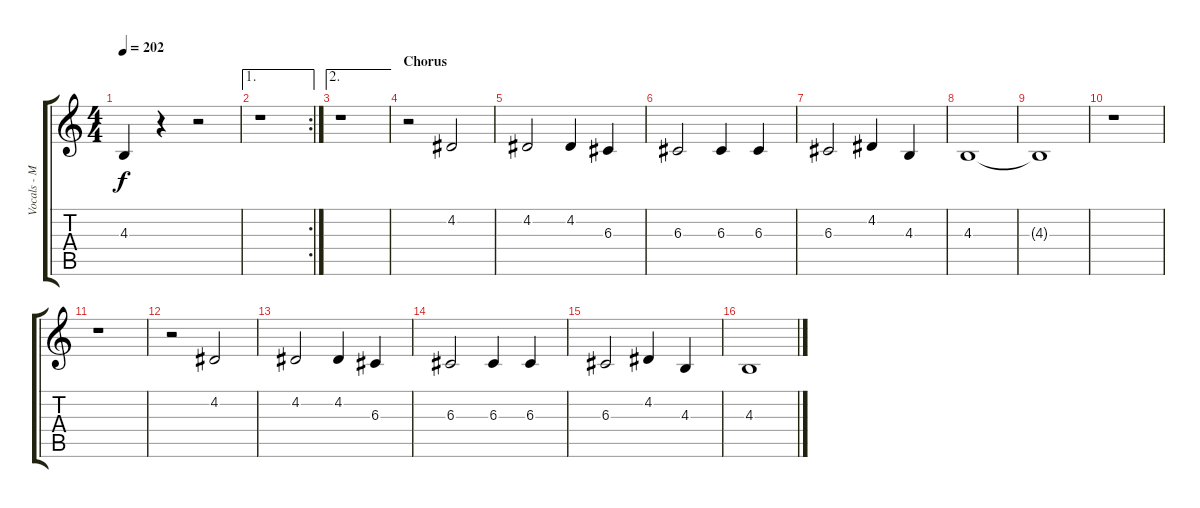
\track ("Vocals - Mark" "Vocals - M") {instrument altosax}
\staff {score tabs}
\tuning (E4 B3 G3 D3 A2 E2) {hide}
\ts (4 4)
\tempo 202
\clef g2
\ks c
4.3{t}.4{dy f} r.4 r.2 |
\ae 1
\rc 2
r.1 |
\ae 2
r.1 |
\section ("" "Chorus")
r.2 4.2.2 |
4.2.2 4.2.4 6.3.4 |
6.3.2 6.3.4 6.3.4 |
6.3.2 4.2.4 4.3.4 |
4.3.1 |
4.3{t}.1 |
r.1 |
r.1 |
r.2 4.2.2 |
4.2.2 4.2.4 6.3.4 |
6.3.2 6.3.4 6.3.4 |
6.3.2 4.2.4 4.3.4 |
4.3.1
